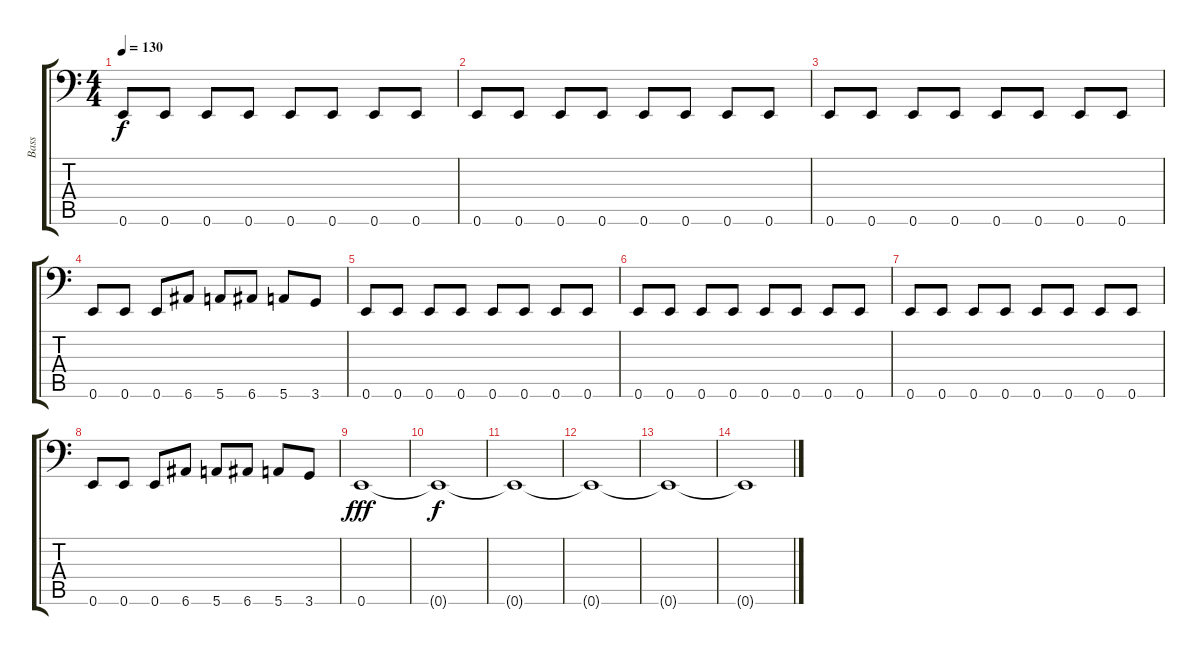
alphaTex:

\track ("Bass" "Bass") {instrument electricbasspick}
\staff {score tabs}
\tuning (E3 B2 G2 D2 A1 E1) {hide}
\ts (4 4)
\tempo 130
\clef f4
\ks c
0.6.8{dy f} 0.6.8 0.6.8 0.6.8 0.6.8 0.6.8 0.6.8 0.6.8 |
0.6.8 0.6.8 0.6.8 0.6.8 0.6.8 0.6.8 0.6.8 0.6.8 |
0.6.8 0.6.8 0.6.8 0.6.8 0.6.8 0.6.8 0.6.8 0.6.8 |
0.6.8 0.6.8 0.6.8 6.6.8 5.6.8 6.6.8 5.6.8 3.6.8 |
0.6.8 0.6.8 0.6.8 0.6.8 0.6.8 0.6.8 0.6.8 0.6.8 |
0.6.8 0.6.8 0.6.8 0.6.8 0.6.8 0.6.8 0.6.8 0.6.8 |
0.6.8 0.6.8 0.6.8 0.6.8 0.6.8 0.6.8 0.6.8 0.6.8 |
0.6.8 0.6.8 0.6.8 6.6.8 5.6.8 6.6.8 5.6.8 3.6.8 |
0.6.1{dy fff} |
0.6{t}.1{dy f} |
0.6{t}.1 |
0.6{t}.1 |
0.6{t}.1 |
0.6{t}.1
